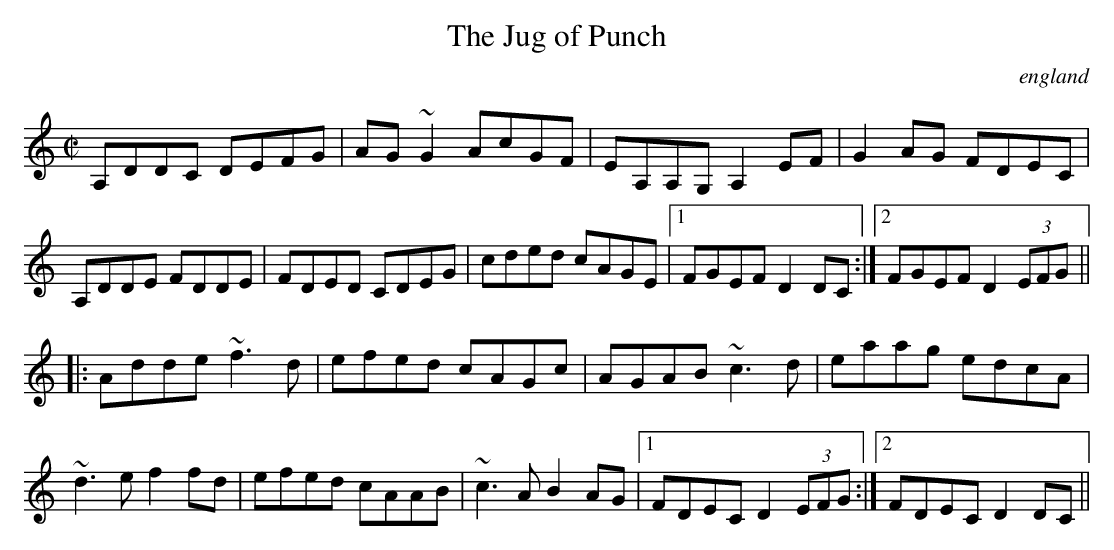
X:1
T:Jug of Punch, The
O:england
M:C|
K:Ddor
A,DDC DEFG|AG~G2 AcGF|EA,A,G, A,2EF|G2AG FDEC|
A,DDE FDDE|FDED CDEG|cded cAGE|1 FGEF D2DC:|2 FGEF D2 (3EFG||
|:Adde ~f3d|efed cAGc|AGAB ~c3d|eaag edcA|
~d3e f2fd|efed cAAB|~c3A B2AG|1 FDEC D2 (3EFG:|2 FDEC D2DC||
